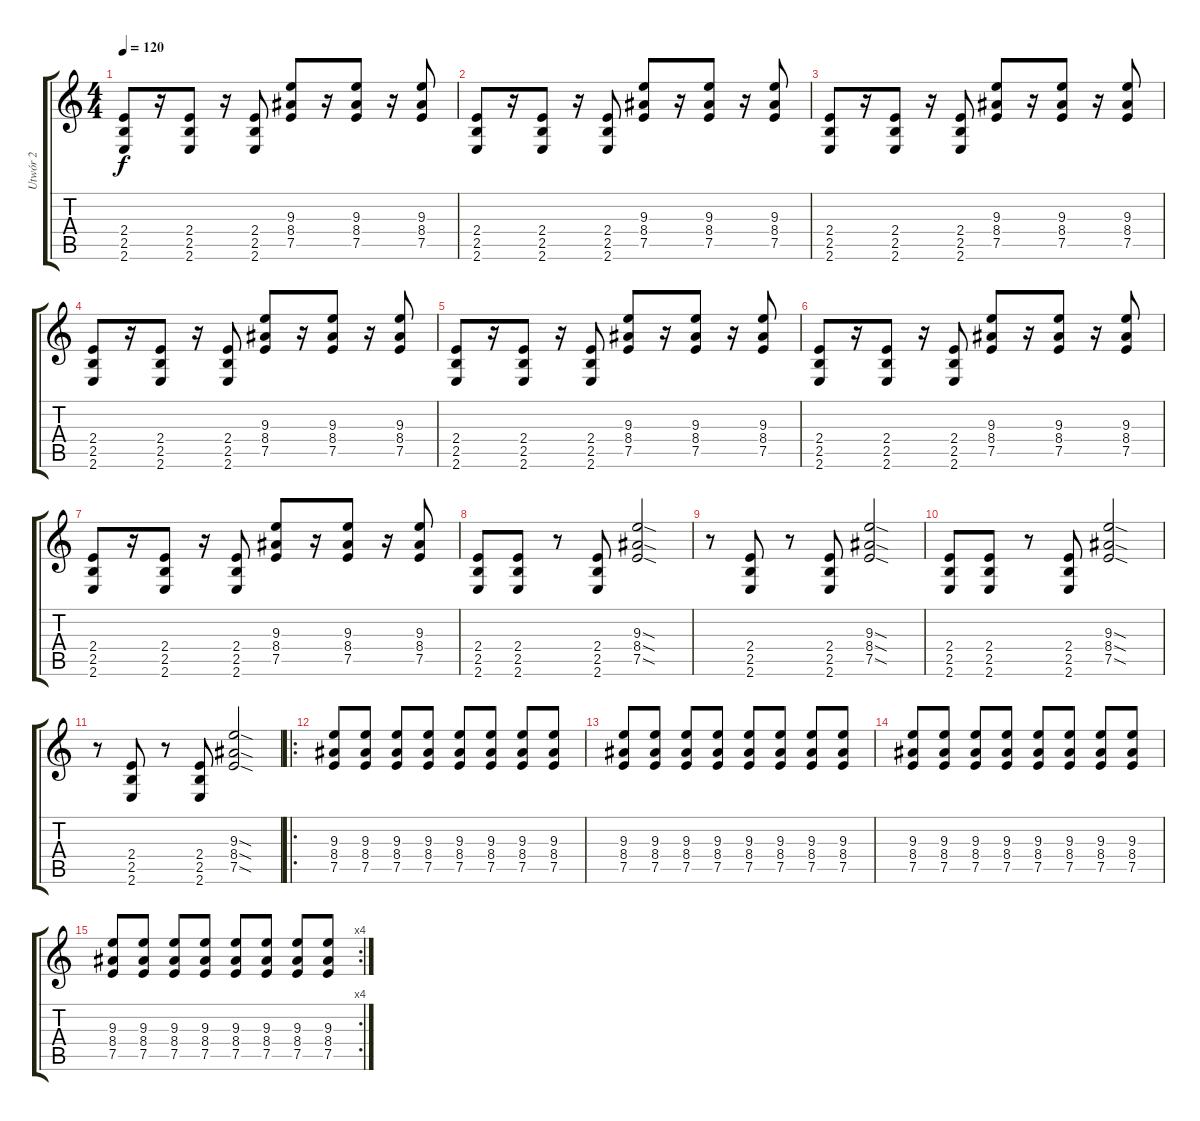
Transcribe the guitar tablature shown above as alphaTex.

\track ("Utwór 2" "Utwór 2") {instrument distortionguitar}
\staff {score tabs}
\tuning (E4 B3 G3 D3 A2 D2) {hide}
\ts (4 4)
\tempo 120
\clef g2
\ks c
(2.4 2.5 2.6).8{dy f} r.16 (2.4 2.5 2.6).8 r.16 (2.4 2.5 2.6).8 (9.3 8.4 7.5).8 r.16 (9.3 8.4 7.5).8 r.16 (9.3 8.4 7.5).8 |
(2.4 2.5 2.6).8 r.16 (2.4 2.5 2.6).8 r.16 (2.4 2.5 2.6).8 (9.3 8.4 7.5).8 r.16 (9.3 8.4 7.5).8 r.16 (9.3 8.4 7.5).8 |
(2.4 2.5 2.6).8 r.16 (2.4 2.5 2.6).8 r.16 (2.4 2.5 2.6).8 (9.3 8.4 7.5).8 r.16 (9.3 8.4 7.5).8 r.16 (9.3 8.4 7.5).8 |
(2.4 2.5 2.6).8 r.16 (2.4 2.5 2.6).8 r.16 (2.4 2.5 2.6).8 (9.3 8.4 7.5).8 r.16 (9.3 8.4 7.5).8 r.16 (9.3 8.4 7.5).8 |
(2.4 2.5 2.6).8 r.16 (2.4 2.5 2.6).8 r.16 (2.4 2.5 2.6).8 (9.3 8.4 7.5).8 r.16 (9.3 8.4 7.5).8 r.16 (9.3 8.4 7.5).8 |
(2.4 2.5 2.6).8 r.16 (2.4 2.5 2.6).8 r.16 (2.4 2.5 2.6).8 (9.3 8.4 7.5).8 r.16 (9.3 8.4 7.5).8 r.16 (9.3 8.4 7.5).8 |
(2.4 2.5 2.6).8 r.16 (2.4 2.5 2.6).8 r.16 (2.4 2.5 2.6).8 (9.3 8.4 7.5).8 r.16 (9.3 8.4 7.5).8 r.16 (9.3 8.4 7.5).8 |
(2.4 2.5 2.6).8 (2.4 2.5 2.6).8 r.8 (2.4 2.5 2.6).8 (9.3{sod} 8.4{sod} 7.5{sod}).2 |
r.8 (2.4 2.5 2.6).8 r.8 (2.4 2.5 2.6).8 (9.3{sod} 8.4{sod} 7.5{sod}).2 |
(2.4 2.5 2.6).8 (2.4 2.5 2.6).8 r.8 (2.4 2.5 2.6).8 (9.3{sod} 8.4{sod} 7.5{sod}).2 |
r.8 (2.4 2.5 2.6).8 r.8 (2.4 2.5 2.6).8 (9.3{sod} 8.4{sod} 7.5{sod}).2 |
\ro
(9.3 8.4 7.5).8 (9.3 8.4 7.5).8 (9.3 8.4 7.5).8 (9.3 8.4 7.5).8 (9.3 8.4 7.5).8 (9.3 8.4 7.5).8 (9.3 8.4 7.5).8 (9.3 8.4 7.5).8 |
(9.3 8.4 7.5).8 (9.3 8.4 7.5).8 (9.3 8.4 7.5).8 (9.3 8.4 7.5).8 (9.3 8.4 7.5).8 (9.3 8.4 7.5).8 (9.3 8.4 7.5).8 (9.3 8.4 7.5).8 |
(9.3 8.4 7.5).8 (9.3 8.4 7.5).8 (9.3 8.4 7.5).8 (9.3 8.4 7.5).8 (9.3 8.4 7.5).8 (9.3 8.4 7.5).8 (9.3 8.4 7.5).8 (9.3 8.4 7.5).8 |
\rc 4
(9.3 8.4 7.5).8 (9.3 8.4 7.5).8 (9.3 8.4 7.5).8 (9.3 8.4 7.5).8 (9.3 8.4 7.5).8 (9.3 8.4 7.5).8 (9.3 8.4 7.5).8 (9.3 8.4 7.5).8
